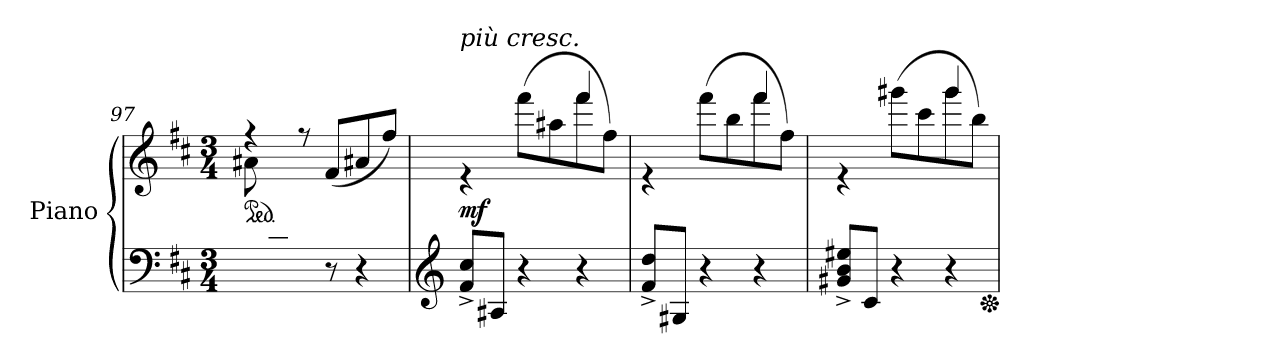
**kern	**kern	**dynam
*part1	*part1	*part1
*staff2	*staff1	*staff1/2
*I"Piano	*	*
*I'Pno	*	*
!!LO:LB:g=z
*clefF4	*clefG2	*
*k[f#c#]	*k[f#c#]	*
*M3/4	*M3/4	*
=97	=97	=97
*	*^	*
*	*ped	*	*
8ryy	4rff	(8a#X\L	.
8c#\	.	2ryy	.
8F#\J)	8rff	.	.
8r	(8f#/L	.	.
4r	8a#X/	.	.
.	8ff#/J)	8ryy	.
=98	=98	=98	=98
*clefG2	*	*	*
!	!LO:TX:a:i:t=più cresc.	!	!
!	!	!	!LO:DY:b
8f#/^ 8cc#/^L	4re	2ryy	mf
8A#X/J	.	.	.
4r	(>8fff#\L	.	.
.	8aa#X\	.	.
4r	8fff#\	4fff#/	.
.	8ff#\J)	.	.
=99	=99	=99	=99
8f#/^ 8dd/^L	4re	2ryy	.
8G#X/J	.	.	.
4r	(>8fff#\L	.	.
.	8bb\	.	.
4r	8fff#\	4fff#/	.
.	8ff#\J)	.	.
=100	=100	=100	=100
8g#X/^ 8b/^ 8ee#X/^L	4re	2ryy	.
8c#/J	.	.	.
4r	(>8ggg#X\L	.	.
.	8ccc#\	.	.
4r	8ggg#\	4ggg#/	.
.	8bb\J)	.	.
*	*v	*v	*
*Xped	*	*
=	=	=
*-	*-	*-
